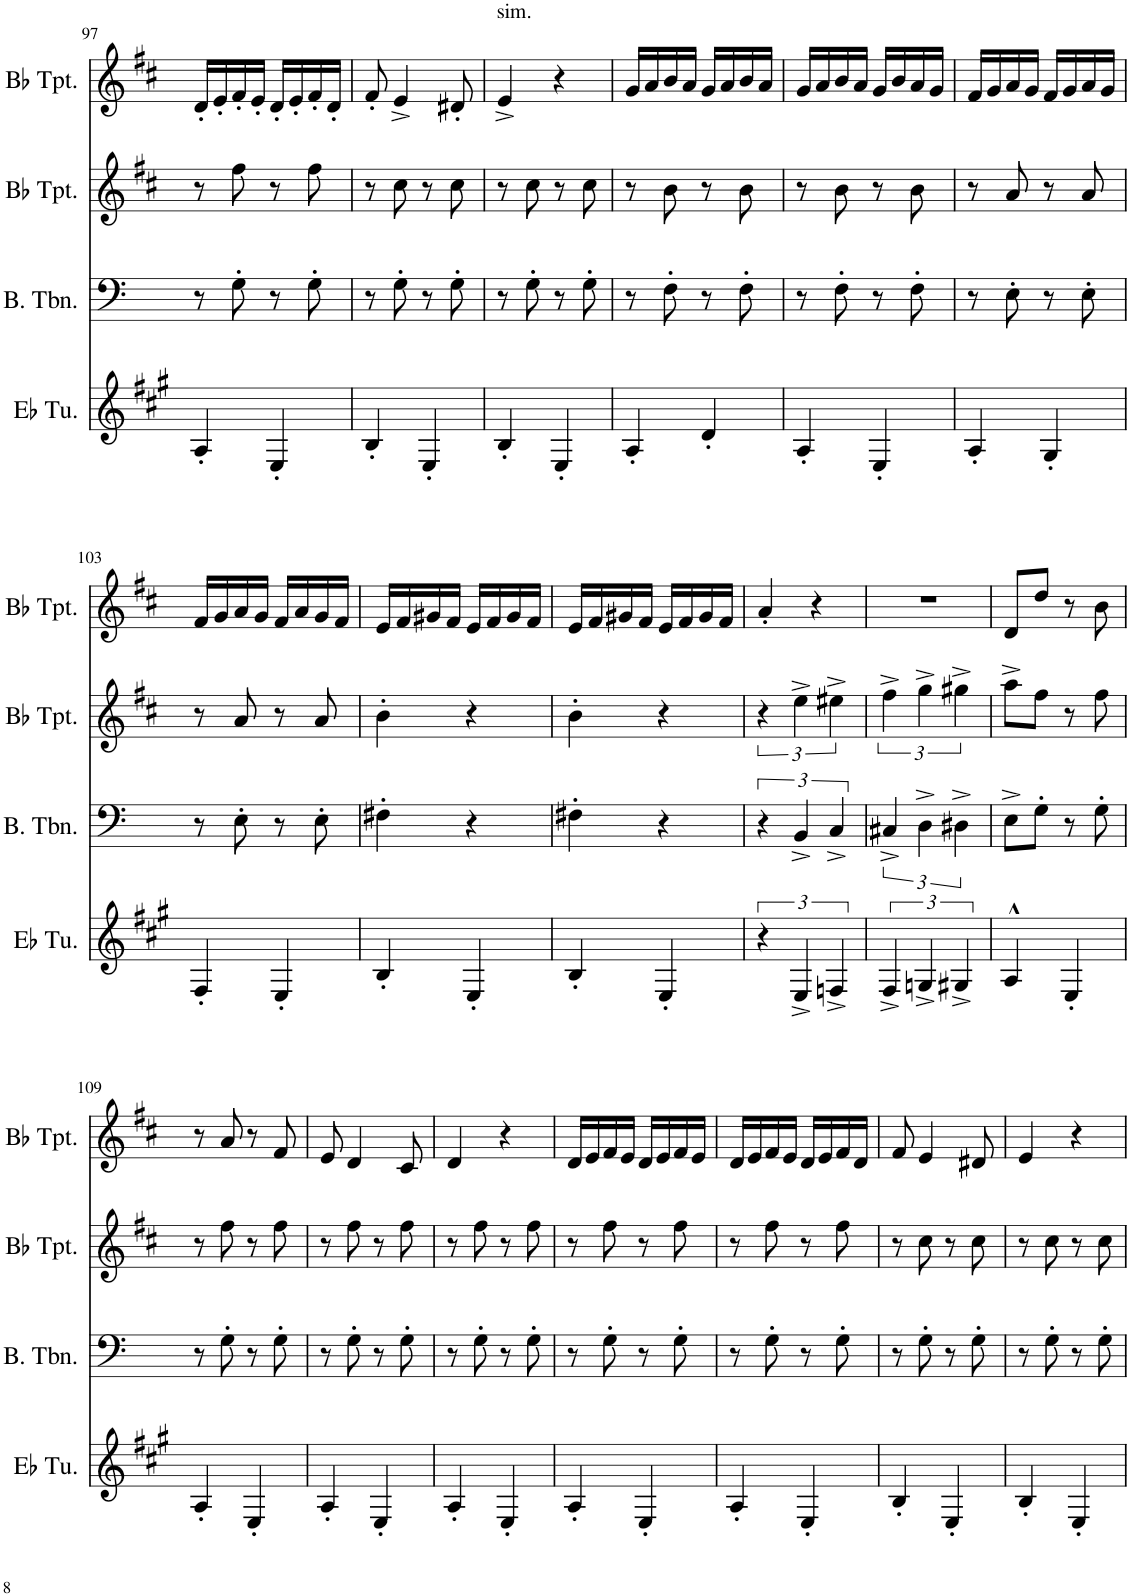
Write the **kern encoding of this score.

**kern	**kern	**kern	**kern
*part4	*part3	*part2	*part1
*staff4	*staff3	*staff2	*staff1
*I"Eb Tuba	*I"Bass Trombone	*I"Bb Trumpet	*I"Bb Trumpet
*I'Eb Tu.	*I'B. Tbn.	*I'Bb Tpt.	*I'Bb Tpt.
!!LO:PB:g=z
*clefG2	*clefF4	*clefG2	*clefG2
*Trd12c21	*	*Trd1c2	*Trd1c2
*k[f#c#g#]	*k[]	*k[f#c#]	*k[f#c#]
*M2/4	*M2/4	*M2/4	*M2/4
=97	=97	=97	=97
4A'/	8r	8r	16d'/LL
.	.	.	16e'/
.	8G'\	8ff#\	16f#'/
.	.	.	16e'/JJ
4E'/	8r	8r	16d'/LL
.	.	.	16e'/
.	8G'\	8ff#\	16f#'/
.	.	.	16d'/JJ
=98	=98	=98	=98
4B'/	8r	8r	8f#'/
.	8G'\	8cc#\	4e^/
4E'/	8r	8r	.
.	8G'\	8cc#\	8d#X'/
=99	=99	=99	=99
!	!	!	!LO:TX:a:t=sim.
4B'/	8r	8r	4e^/
.	8G'\	8cc#\	.
4E'/	8r	8r	4r
.	8G'\	8cc#\	.
=100	=100	=100	=100
4A'/	8r	8r	16g/LL
.	.	.	16a/
.	8F'\	8b\	16b/
.	.	.	16a/JJ
4d'/	8r	8r	16g/LL
.	.	.	16a/
.	8F'\	8b\	16b/
.	.	.	16a/JJ
=101	=101	=101	=101
4A'/	8r	8r	16g/LL
.	.	.	16a/
.	8F'\	8b\	16b/
.	.	.	16a/JJ
4E'/	8r	8r	16g/LL
.	.	.	16b/
.	8F'\	8b\	16a/
.	.	.	16g/JJ
=102	=102	=102	=102
4A'/	8r	8r	16f#/LL
.	.	.	16g/
.	8E'\	8a/	16a/
.	.	.	16g/JJ
4G#'/	8r	8r	16f#/LL
.	.	.	16g/
.	8E'\	8a/	16a/
.	.	.	16g/JJ
!!LO:LB:g=z
=103	=103	=103	=103
4F#'/	8r	8r	16f#/LL
.	.	.	16g/
.	8E'\	8a/	16a/
.	.	.	16g/JJ
4E'/	8r	8r	16f#/LL
.	.	.	16a/
.	8E'\	8a/	16g/
.	.	.	16f#/JJ
=104	=104	=104	=104
4B'/	4F#X'\	4b'\	16e/LL
.	.	.	16f#/
.	.	.	16g#X/
.	.	.	16f#/JJ
4E'/	4r	4r	16e/LL
.	.	.	16f#/
.	.	.	16g#/
.	.	.	16f#/JJ
=105	=105	=105	=105
4B'/	4F#X'\	4b'\	16e/LL
.	.	.	16f#/
.	.	.	16g#X/
.	.	.	16f#/JJ
4E'/	4r	4r	16e/LL
.	.	.	16f#/
.	.	.	16g#/
.	.	.	16f#/JJ
=106	=106	=106	=106
6r	6r	6r	4a'/
6E^/	6BB^/	6ee^\	.
.	.	.	4r
6Fn^/	6C^/	6ee#X^\	.
=107	=107	=107	=107
6F#^/	6C#X^/	6ff#^\	2r
6Gn^/	6D^\	6gg^\	.
6G#X^/	6D#X^\	6gg#X^\	.
=108	=108	=108	=108
4A^^/	8E^\L	8aa^\L	8d/L
.	8G'\J	8ff#\J	8dd/J
4E'/	8r	8r	8r
.	8G'\	8ff#\	8b\
!!LO:LB:g=z
=109	=109	=109	=109
4A'/	8r	8r	8r
.	8G'\	8ff#\	8a/
4E'/	8r	8r	8r
.	8G'\	8ff#\	8f#/
=110	=110	=110	=110
4A'/	8r	8r	8e/
.	8G'\	8ff#\	4d/
4E'/	8r	8r	.
.	8G'\	8ff#\	8c#/
=111	=111	=111	=111
4A'/	8r	8r	4d/
.	8G'\	8ff#\	.
4E'/	8r	8r	4r
.	8G'\	8ff#\	.
=112	=112	=112	=112
4A'/	8r	8r	16d/LL
.	.	.	16e/
.	8G'\	8ff#\	16f#/
.	.	.	16e/JJ
4E'/	8r	8r	16d/LL
.	.	.	16e/
.	8G'\	8ff#\	16f#/
.	.	.	16e/JJ
=113	=113	=113	=113
4A'/	8r	8r	16d/LL
.	.	.	16e/
.	8G'\	8ff#\	16f#/
.	.	.	16e/JJ
4E'/	8r	8r	16d/LL
.	.	.	16e/
.	8G'\	8ff#\	16f#/
.	.	.	16d/JJ
=114	=114	=114	=114
4B'/	8r	8r	8f#/
.	8G'\	8cc#\	4e/
4E'/	8r	8r	.
.	8G'\	8cc#\	8d#X/
=115	=115	=115	=115
4B'/	8r	8r	4e/
.	8G'\	8cc#\	.
4E'/	8r	8r	4r
.	8G'\	8cc#\	.
=	=	=	=
*-	*-	*-	*-
